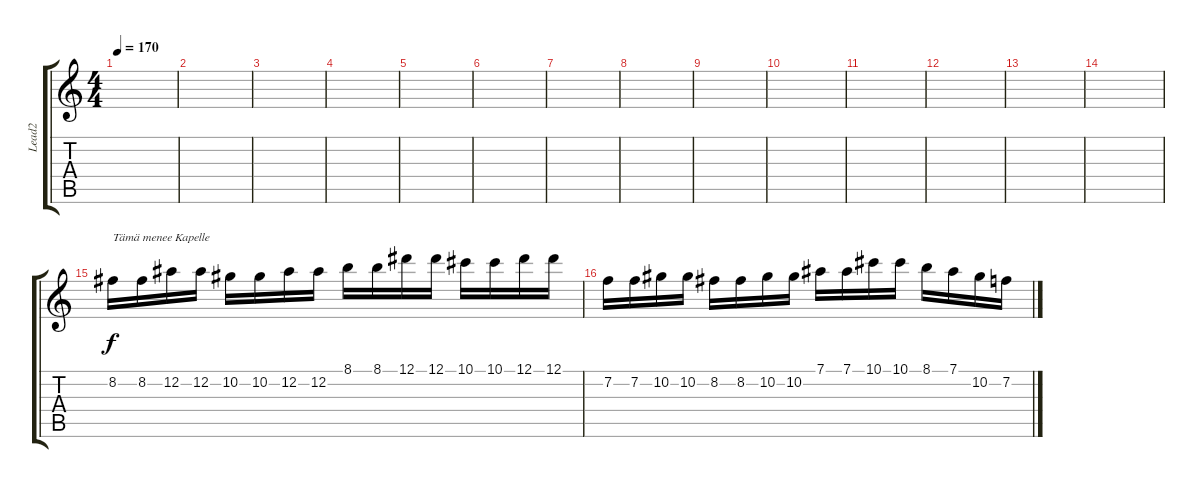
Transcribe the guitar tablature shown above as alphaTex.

\track ("Lead2 " "Lead2 ") {instrument overdrivenguitar}
\staff {score tabs}
\tuning (Eb4 Bb3 Gb3 Db3 Ab2 Eb2) {hide}
\ts (4 4)
\tempo 170
\clef g2
\ks c
|
|
|
|
|
|
|
|
|
|
|
|
|
|
8.2.16{txt "Tämä menee Kapelle"} 8.2.16 12.2.16 12.2.16 10.2.16 10.2.16 12.2.16 12.2.16 8.1.16 8.1.16 12.1.16 12.1.16 10.1.16 10.1.16 12.1.16 12.1.16 |
7.2.16 7.2.16 10.2.16 10.2.16 8.2.16 8.2.16 10.2.16 10.2.16 7.1.16 7.1.16 10.1.16 10.1.16 8.1.16 7.1.16 10.2.16 7.2.16
